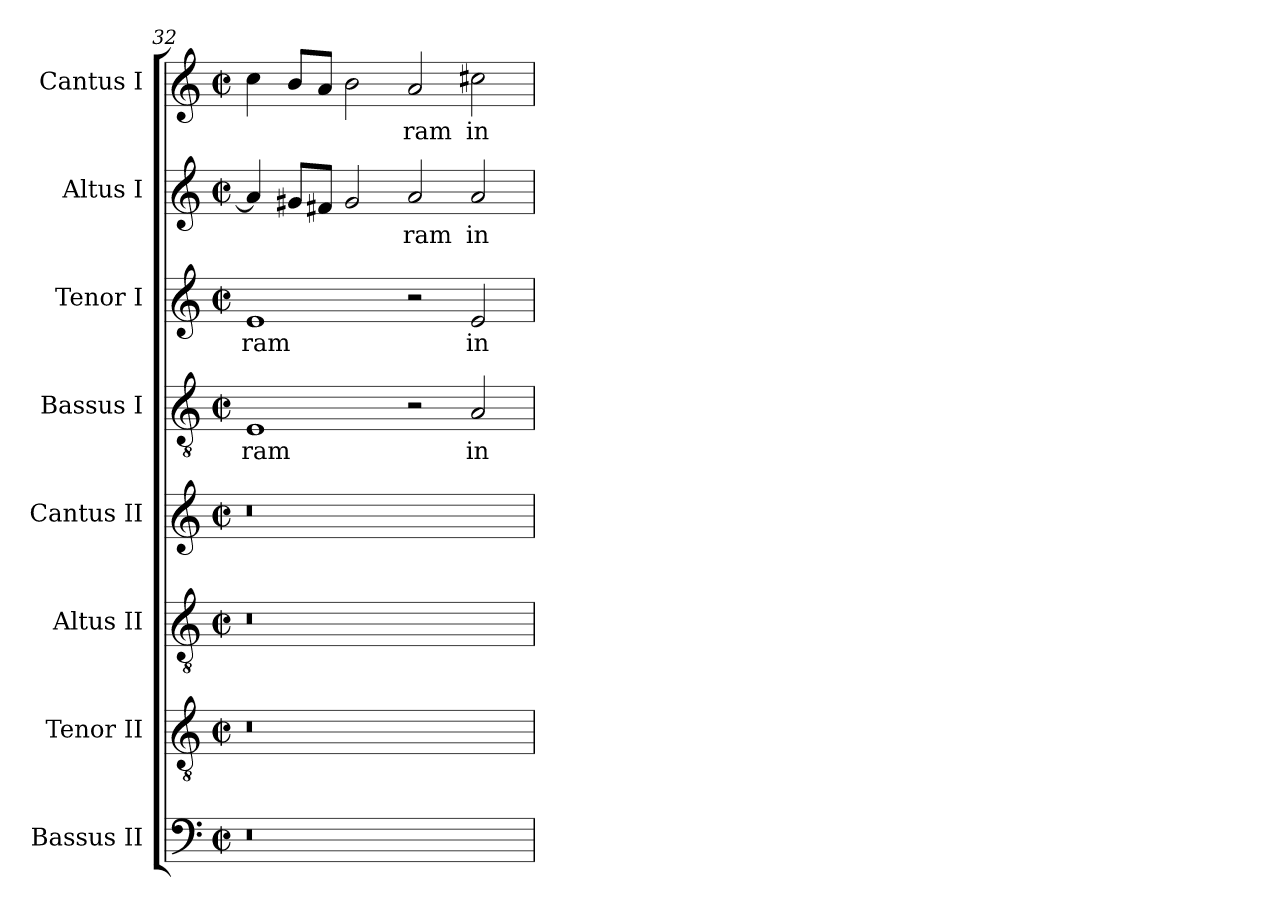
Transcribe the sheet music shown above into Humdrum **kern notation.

**kern	**kern	**kern	**kern	**kern	**text	**kern	**text	**kern	**text	**kern	**text
*part8	*part7	*part6	*part5	*part4	*part4	*part3	*part3	*part2	*part2	*part1	*part1
*staff8	*staff7	*staff6	*staff5	*staff4	*staff4	*staff3	*staff3	*staff2	*staff2	*staff1	*staff1
*I"Bassus II	*I"Tenor II	*I"Altus II	*I"Cantus II	*I"Bassus I	*	*I"Tenor I	*	*I"Altus I	*	*I"Cantus I	*
!!LO:PB:g=z
*clefF4	*clefGv2	*clefGv2	*clefG2	*clefGv2	*	*clefG2	*	*clefG2	*	*clefG2	*
*k[]	*k[]	*k[]	*k[]	*k[]	*	*k[]	*	*k[]	*	*k[]	*
*C:	*C:	*C:	*C:	*C:	*	*C:	*	*C:	*	*C:	*
*M2/2	*M2/2	*M2/2	*M2/2	*M2/2	*	*M2/2	*	*M2/2	*	*M2/2	*
*met(c|)	*met(c|)	*met(c|)	*met(c|)	*met(c|)	*	*met(c|)	*	*met(c|)	*	*met(c|)	*
=32	=32	=32	=32	=32	=32	=32	=32	=32	=32	=32	=32
!	!	!	!	!	!LO:LY:b:cj	!	!LO:LY:b:cj	!	!LO:LY:b:cj	!	!LO:LY:b:cj
0r	0r	0r	0r	1E	ram	1e	-ram	4a/]	--	4cc\	.
!	!	!	!	!	!	!	!	!	!LO:LY:b:cj	!	!LO:LY:b:cj
.	.	.	.	.	.	.	.	8g#/L	--	8b/L	.
!	!	!	!	!	!	!	!	!	!LO:LY:b:cj	!	!LO:LY:b:cj
.	.	.	.	.	.	.	.	8f#/J	--	8a/J	.
!	!	!	!	!	!	!	!	!	!LO:LY:b:cj	!	!LO:LY:b:cj
.	.	.	.	.	.	.	.	2g#/	--	2b\	.
!	!	!	!	!	!	!	!	!	!LO:LY:b:cj	!	!LO:LY:b:cj
.	.	.	.	2r	.	2r	.	2a/	-ram	2a/	ram
!	!	!	!	!	!LO:LY:b:cj	!	!LO:LY:b:cj	!	!LO:LY:b:cj	!	!LO:LY:b:cj
.	.	.	.	2A/	in	2e/	in	2a/	in	2cc#X\	in
=	=	=	=	=	=	=	=	=	=	=	=
*-	*-	*-	*-	*-	*-	*-	*-	*-	*-	*-	*-
